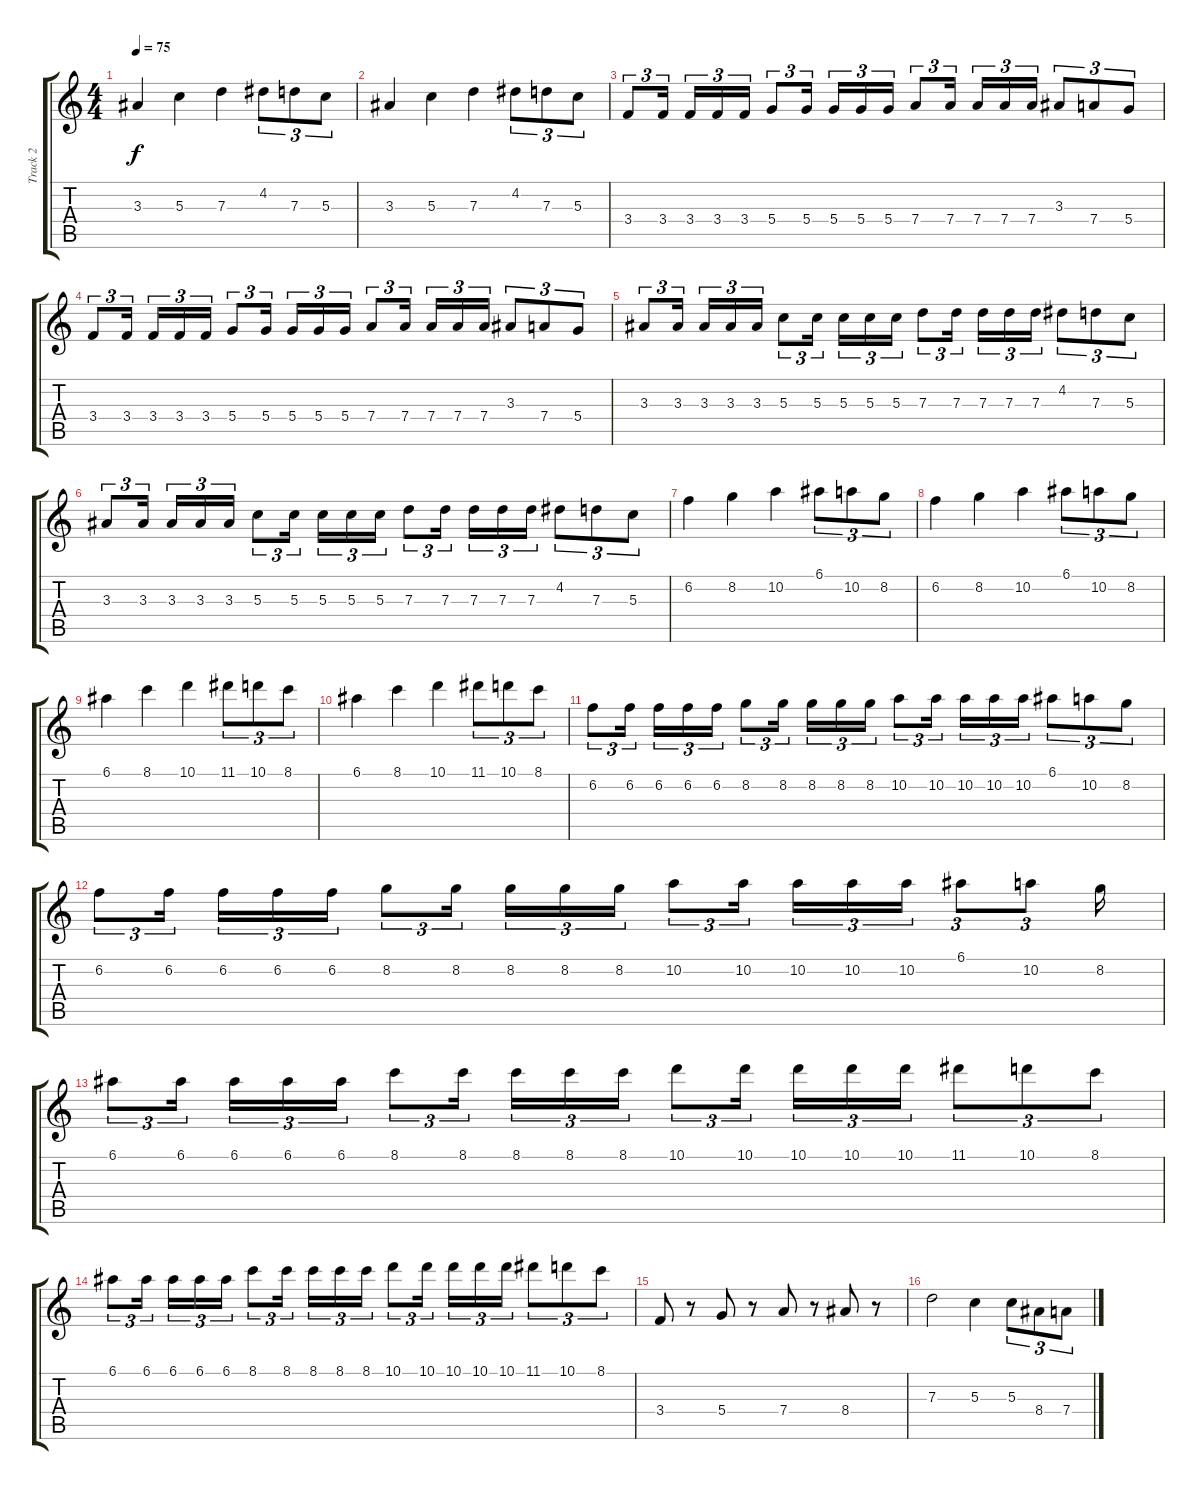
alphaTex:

\track ("Track 2" "Track 2") {instrument distortionguitar}
\staff {score tabs}
\tuning (E4 B3 G3 D3 A2 D2) {hide}
\ts (4 4)
\tempo 75
\clef g2
\ks c
3.3.4{dy f} 5.3.4 7.3.4 4.2.8{tu (3 2)} 7.3.8{tu (3 2)} 5.3.8{tu (3 2)} |
3.3.4 5.3.4 7.3.4 4.2.8{tu (3 2)} 7.3.8{tu (3 2)} 5.3.8{tu (3 2)} |
3.4.8{tu (3 2)} 3.4.16{tu (3 2) beam splitsecondary} 3.4.16{tu (3 2)} 3.4.16{tu (3 2)} 3.4.16{tu (3 2)} 5.4.8{tu (3 2)} 5.4.16{tu (3 2) beam splitsecondary} 5.4.16{tu (3 2)} 5.4.16{tu (3 2)} 5.4.16{tu (3 2)} 7.4.8{tu (3 2)} 7.4.16{tu (3 2) beam splitsecondary} 7.4.16{tu (3 2)} 7.4.16{tu (3 2)} 7.4.16{tu (3 2)} 3.3.8{tu (3 2)} 7.4.8{tu (3 2)} 5.4.8{tu (3 2)} |
3.4.8{tu (3 2)} 3.4.16{tu (3 2) beam splitsecondary} 3.4.16{tu (3 2)} 3.4.16{tu (3 2)} 3.4.16{tu (3 2)} 5.4.8{tu (3 2)} 5.4.16{tu (3 2) beam splitsecondary} 5.4.16{tu (3 2)} 5.4.16{tu (3 2)} 5.4.16{tu (3 2)} 7.4.8{tu (3 2)} 7.4.16{tu (3 2) beam splitsecondary} 7.4.16{tu (3 2)} 7.4.16{tu (3 2)} 7.4.16{tu (3 2)} 3.3.8{tu (3 2)} 7.4.8{tu (3 2)} 5.4.8{tu (3 2)} |
3.3.8{tu (3 2)} 3.3.16{tu (3 2) beam splitsecondary} 3.3.16{tu (3 2)} 3.3.16{tu (3 2)} 3.3.16{tu (3 2)} 5.3.8{tu (3 2)} 5.3.16{tu (3 2) beam splitsecondary} 5.3.16{tu (3 2)} 5.3.16{tu (3 2)} 5.3.16{tu (3 2)} 7.3.8{tu (3 2)} 7.3.16{tu (3 2) beam splitsecondary} 7.3.16{tu (3 2)} 7.3.16{tu (3 2)} 7.3.16{tu (3 2)} 4.2.8{tu (3 2)} 7.3.8{tu (3 2)} 5.3.8{tu (3 2)} |
3.3.8{tu (3 2)} 3.3.16{tu (3 2) beam splitsecondary} 3.3.16{tu (3 2)} 3.3.16{tu (3 2)} 3.3.16{tu (3 2)} 5.3.8{tu (3 2)} 5.3.16{tu (3 2) beam splitsecondary} 5.3.16{tu (3 2)} 5.3.16{tu (3 2)} 5.3.16{tu (3 2)} 7.3.8{tu (3 2)} 7.3.16{tu (3 2) beam splitsecondary} 7.3.16{tu (3 2)} 7.3.16{tu (3 2)} 7.3.16{tu (3 2)} 4.2.8{tu (3 2)} 7.3.8{tu (3 2)} 5.3.8{tu (3 2)} |
6.2.4 8.2.4 10.2.4 6.1.8{tu (3 2)} 10.2.8{tu (3 2)} 8.2.8{tu (3 2)} |
6.2.4 8.2.4 10.2.4 6.1.8{tu (3 2)} 10.2.8{tu (3 2)} 8.2.8{tu (3 2)} |
6.1.4 8.1.4 10.1.4 11.1.8{tu (3 2)} 10.1.8{tu (3 2)} 8.1.8{tu (3 2)} |
6.1.4 8.1.4 10.1.4 11.1.8{tu (3 2)} 10.1.8{tu (3 2)} 8.1.8{tu (3 2)} |
6.2.8{tu (3 2)} 6.2.16{tu (3 2) beam splitsecondary} 6.2.16{tu (3 2)} 6.2.16{tu (3 2)} 6.2.16{tu (3 2)} 8.2.8{tu (3 2)} 8.2.16{tu (3 2) beam splitsecondary} 8.2.16{tu (3 2)} 8.2.16{tu (3 2)} 8.2.16{tu (3 2)} 10.2.8{tu (3 2)} 10.2.16{tu (3 2) beam splitsecondary} 10.2.16{tu (3 2)} 10.2.16{tu (3 2)} 10.2.16{tu (3 2)} 6.1.8{tu (3 2)} 10.2.8{tu (3 2)} 8.2.8{tu (3 2)} |
6.2.8{tu (3 2)} 6.2.16{tu (3 2) beam splitsecondary} 6.2.16{tu (3 2)} 6.2.16{tu (3 2)} 6.2.16{tu (3 2)} 8.2.8{tu (3 2)} 8.2.16{tu (3 2) beam splitsecondary} 8.2.16{tu (3 2)} 8.2.16{tu (3 2)} 8.2.16{tu (3 2)} 10.2.8{tu (3 2)} 10.2.16{tu (3 2) beam splitsecondary} 10.2.16{tu (3 2)} 10.2.16{tu (3 2)} 10.2.16{tu (3 2)} 6.1.8{tu (3 2)} 10.2.8{tu (3 2)} 8.2.16 |
6.1.8{tu (3 2)} 6.1.16{tu (3 2) beam splitsecondary} 6.1.16{tu (3 2)} 6.1.16{tu (3 2)} 6.1.16{tu (3 2)} 8.1.8{tu (3 2)} 8.1.16{tu (3 2) beam splitsecondary} 8.1.16{tu (3 2)} 8.1.16{tu (3 2)} 8.1.16{tu (3 2)} 10.1.8{tu (3 2)} 10.1.16{tu (3 2) beam splitsecondary} 10.1.16{tu (3 2)} 10.1.16{tu (3 2)} 10.1.16{tu (3 2)} 11.1.8{tu (3 2)} 10.1.8{tu (3 2)} 8.1.8{tu (3 2)} |
6.1.8{tu (3 2)} 6.1.16{tu (3 2) beam splitsecondary} 6.1.16{tu (3 2)} 6.1.16{tu (3 2)} 6.1.16{tu (3 2)} 8.1.8{tu (3 2)} 8.1.16{tu (3 2) beam splitsecondary} 8.1.16{tu (3 2)} 8.1.16{tu (3 2)} 8.1.16{tu (3 2)} 10.1.8{tu (3 2)} 10.1.16{tu (3 2) beam splitsecondary} 10.1.16{tu (3 2)} 10.1.16{tu (3 2)} 10.1.16{tu (3 2)} 11.1.8{tu (3 2)} 10.1.8{tu (3 2)} 8.1.8{tu (3 2)} |
3.4.8 r.8 5.4.8 r.8 7.4.8 r.8 8.4.8 r.8 |
7.3.2 5.3.4 5.3.8{tu (3 2)} 8.4.8{tu (3 2)} 7.4.8{tu (3 2)}
